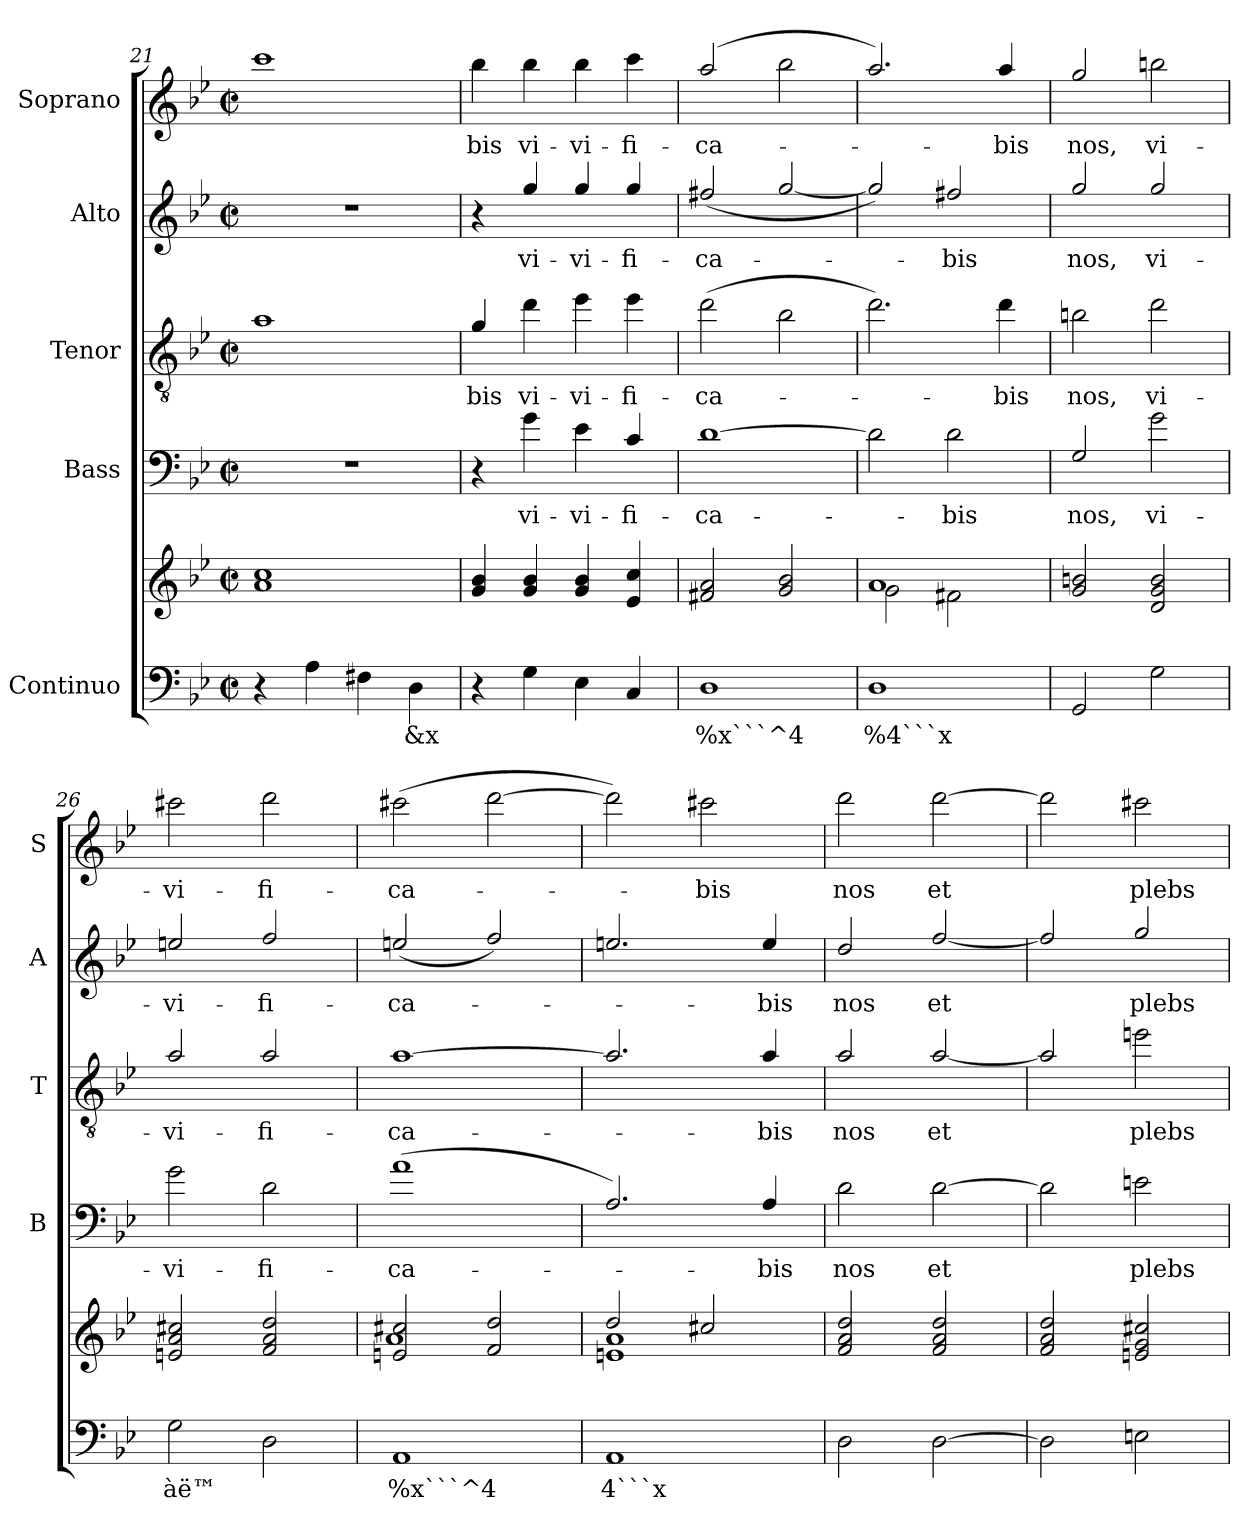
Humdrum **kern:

**kern	**text	**kern	**kern	**text	**kern	**text	**kern	**text	**kern	**text
*part5	*part5	*part5	*part4	*part4	*part3	*part3	*part2	*part2	*part1	*part1
*staff6	*staff6	*staff5	*staff4	*staff4	*staff3	*staff3	*staff2	*staff2	*staff1	*staff1
*I"Continuo	*	*	*I"Bass	*	*I"Tenor	*	*I"Alto	*	*I"Soprano	*
*	*	*	*I'B	*	*I'T	*	*I'A	*	*I'S	*
*clefF4	*	*clefG2	*clefF4	*	*clefGv2	*	*clefG2	*	*clefG2	*
*	*	*	*ITrd7c12	*	*ITrd7c12	*	*ITrd7c12	*	*ITrd7c12	*
*k[b-e-]	*	*k[b-e-]	*k[b-e-]	*	*k[b-e-]	*	*k[b-e-]	*	*k[b-e-]	*
*B-:	*	*B-:	*B-:	*	*B-:	*	*B-:	*	*B-:	*
*M2/2	*	*M2/2	*M2/2	*	*M2/2	*	*M2/2	*	*M2/2	*
*met(c|)	*	*met(c|)	*met(c|)	*	*met(c|)	*	*met(c|)	*	*met(c|)	*
=21	=21	=21	=21	=21	=21	=21	=21	=21	=21	=21
4r	.	1a! 1cc!	1r	.	1A	.	1r	.	1cc	.
4A\	.	.	.	.	.	.	.	.	.	.
4F#X\	.	.	.	.	.	.	.	.	.	.
!	!LO:LY:b	!	!	!	!	!	!	!	!	!
4D\	&x	.	.	.	.	.	.	.	.	.
=22	=22	=22	=22	=22	=22	=22	=22	=22	=22	=22
!	!	!	!	!	!	!LO:LY:b	!	!	!	!
!	!	!	!	!	!	!	!	!	!	!LO:LY:b
4r	.	4g!/ 4b-!/	4r	.	4G/	-bis	4r	.	4b-\	-bis
!	!	!	!	!LO:LY:b	!	!	!	!	!	!
!	!	!	!	!	!	!LO:LY:b	!	!	!	!
!	!	!	!	!	!	!	!	!LO:LY:b	!	!
!	!	!	!	!	!	!	!	!	!	!LO:LY:b
4G\	.	4g!/ 4b-!/	4G\	vi-	4d\	vi-	4g/	vi-	4b-\	vi-
!	!	!	!	!LO:LY:b	!	!	!	!	!	!
!	!	!	!	!	!	!LO:LY:b	!	!	!	!
!	!	!	!	!	!	!	!	!LO:LY:b	!	!
!	!	!	!	!	!	!	!	!	!	!LO:LY:b
4E-\	.	4g!/ 4b-!/	4E-\	-vi-	4e-\	-vi-	4g/	-vi-	4b-\	-vi-
!	!	!	!	!LO:LY:b	!	!	!	!	!	!
!	!	!	!	!	!	!LO:LY:b	!	!	!	!
!	!	!	!	!	!	!	!	!LO:LY:b	!	!
!	!	!	!	!	!	!	!	!	!	!LO:LY:b
4C/	.	4e-!/ 4cc!/	4C/	-fi-	4e-\	-fi-	4g/	-fi-	4cc\	-fi-
=23	=23	=23	=23	=23	=23	=23	=23	=23	=23	=23
!	!LO:LY:b	!	!	!	!	!	!	!	!	!
!	!	!	!	!LO:LY:b	!	!	!	!	!	!
!	!	!	!	!	!	!LO:LY:b	!	!	!	!
!	!	!	!	!	!	!	!	!LO:LY:b	!	!
!	!	!	!	!	!	!	!	!	!	!LO:LY:b
1D	%x```^4	2f#X!/ 2a!/	[1D	-ca-	(>2d\	-ca-	(<2f#X/	-ca-	(2a/	-ca-
.	.	2g!/ 2b-!/	.	.	2B-\	.	[2g/	.	2b-\	.
=24	=24	=24	=24	=24	=24	=24	=24	=24	=24	=24
!	!LO:LY:b	!	!	!	!	!	!	!	!	!
*	*	*^	*	*	*	*	*	*	*	*
1D	%4```x	1a!	2g!\	2D\]	.	2.d\)	.	2g/])	.	2.a/)	.
!	!	!	!	!	!LO:LY:b	!	!	!	!	!	!
!	!	!	!	!	!	!	!	!	!LO:LY:b	!	!
.	.	.	2f#X!\	2D\	-bis	.	.	2f#X/	-bis	.	.
!	!	!	!	!	!	!	!LO:LY:b	!	!	!	!
!	!	!	!	!	!	!	!	!	!	!	!LO:LY:b
.	.	.	.	.	.	4d\	-bis	.	.	4a/	-bis
*	*	*v	*v	*	*	*	*	*	*	*	*
=25	=25	=25	=25	=25	=25	=25	=25	=25	=25	=25
!	!	!	!	!LO:LY:b	!	!	!	!	!	!
!	!	!	!	!	!	!LO:LY:b	!	!	!	!
!	!	!	!	!	!	!	!	!LO:LY:b	!	!
!	!	!	!	!	!	!	!	!	!	!LO:LY:b
2GG/	.	2g!/ 2bn!/	2GG/	nos,	2Bn\	nos,	2g/	nos,	2g/	nos,
!	!	!	!	!LO:LY:b	!	!	!	!	!	!
!	!	!	!	!	!	!LO:LY:b	!	!	!	!
!	!	!	!	!	!	!	!	!LO:LY:b	!	!
!	!	!	!	!	!	!	!	!	!	!LO:LY:b
2G\	.	2d!/ 2g!/ 2b!/	2G\	vi-	2d\	vi-	2g/	vi-	2bn\	vi-
=26	=26	=26	=26	=26	=26	=26	=26	=26	=26	=26
!	!LO:LY:b	!	!	!	!	!	!	!	!	!
!	!	!	!	!LO:LY:b	!	!	!	!	!	!
!	!	!	!	!	!	!LO:LY:b	!	!	!	!
!	!	!	!	!	!	!	!	!LO:LY:b	!	!
!	!	!	!	!	!	!	!	!	!	!LO:LY:b
2G\	àë™	2en!/ 2a!/ 2cc#X!/	2G\	-vi-	2A/	-vi-	2en/	-vi-	2cc#X\	-vi-
!	!	!	!	!LO:LY:b	!	!	!	!	!	!
!	!	!	!	!	!	!LO:LY:b	!	!	!	!
!	!	!	!	!	!	!	!	!LO:LY:b	!	!
!	!	!	!	!	!	!	!	!	!	!LO:LY:b
2D\	.	2f!/ 2a!/ 2dd!/	2D\	-fi-	2A/	-fi-	2f/	-fi-	2dd\	-fi-
=27	=27	=27	=27	=27	=27	=27	=27	=27	=27	=27
!	!LO:LY:b	!	!	!	!	!	!	!	!	!
*	*	*^	*	*	*	*	*	*	*	*
!	!	!	!	!	!LO:LY:b	!	!	!	!	!	!
!	!	!	!	!	!	!	!LO:LY:b	!	!	!	!
!	!	!	!	!	!	!	!	!	!LO:LY:b	!	!
!	!	!	!	!	!	!	!	!	!	!	!LO:LY:b
1AA	%x```^4	2en!/ 2cc#X!/	1a!	(>1A	-ca-	[1A	-ca-	(<2en/	-ca-	(>2cc#X\	-ca-
.	.	2f!/ 2dd!/	.	.	.	.	.	2f/)	.	[2dd\	.
=28	=28	=28	=28	=28	=28	=28	=28	=28	=28	=28	=28
!	!LO:LY:b	!	!	!	!	!	!	!	!	!	!
1AA	4```x	2dd!/	1en! 1a!	2.AA/)	.	2.A/]	.	2.en/	.	2dd\])	.
!	!	!	!	!	!	!	!	!	!	!	!LO:LY:b
.	.	2cc#X!/	.	.	.	.	.	.	.	2cc#X\	-bis
!	!	!	!	!	!LO:LY:b	!	!	!	!	!	!
!	!	!	!	!	!	!	!LO:LY:b	!	!	!	!
!	!	!	!	!	!	!	!	!	!LO:LY:b	!	!
.	.	.	.	4AA/	-bis	4A/	-bis	4e/	-bis	.	.
*	*	*v	*v	*	*	*	*	*	*	*	*
!!LO:LB:g=z
=29	=29	=29	=29	=29	=29	=29	=29	=29	=29	=29
!	!	!	!	!LO:LY:b	!	!	!	!	!	!
!	!	!	!	!	!	!LO:LY:b	!	!	!	!
!	!	!	!	!	!	!	!	!LO:LY:b	!	!
!	!	!	!	!	!	!	!	!	!	!LO:LY:b
2D\	.	2f!/ 2a!/ 2dd!/	2D\	nos	2A/	nos	2d/	nos	2dd\	nos
!	!	!	!	!LO:LY:b	!	!	!	!	!	!
!	!	!	!	!	!	!LO:LY:b	!	!	!	!
!	!	!	!	!	!	!	!	!LO:LY:b	!	!
!	!	!	!	!	!	!	!	!	!	!LO:LY:b
[2D\	.	2f!/ 2a!/ 2dd!/	[2D\	et	[2A/	et	[2f/	et	[2dd\	et
=30	=30	=30	=30	=30	=30	=30	=30	=30	=30	=30
2D\]	.	2f!/ 2a!/ 2dd!/	2D\]	.	2A/]	.	2f/]	.	2dd\]	.
!	!	!	!	!LO:LY:b	!	!	!	!	!	!
!	!	!	!	!	!	!LO:LY:b	!	!	!	!
!	!	!	!	!	!	!	!	!LO:LY:b	!	!
!	!	!	!	!	!	!	!	!	!	!LO:LY:b
2En\	.	2en!/ 2g!/ 2cc#X!/	2En\	plebs	2en\	plebs	2g/	plebs	2cc#X\	plebs
=	=	=	=	=	=	=	=	=	=	=
*-	*-	*-	*-	*-	*-	*-	*-	*-	*-	*-
